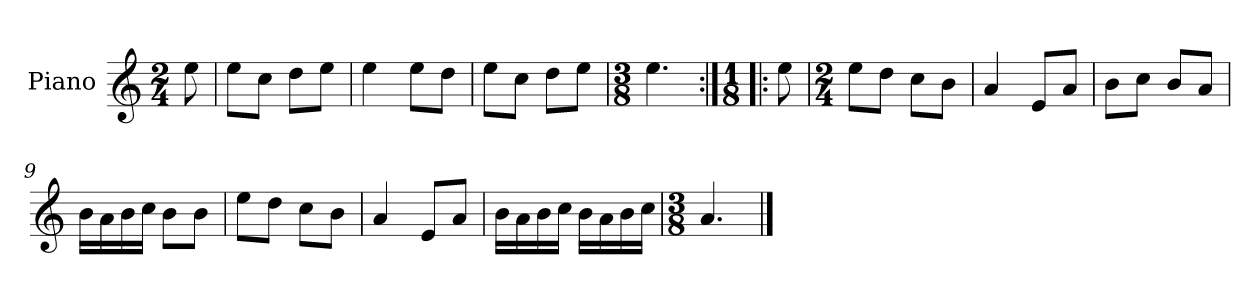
**kern
*part1
*staff1
*I"Piano
*I'Pno.
*clefG2
*k[]
*M2/4
=
8ee\
=1
8ee\L
8cc\J
8dd\L
8ee\J
=2
4ee\
8ee\L
8dd\J
=3
8ee\L
8cc\J
8dd\L
8ee\J
=4
*M3/8
4.ee\
=5:|!|:
*M1/8
8ee\
=6
*M2/4
8ee\L
8dd\J
8cc\L
8b\J
=7
4a/
8e/L
8a/J
=8
8b\L
8cc\J
8b/L
8a/J
=9
16b\LL
16a\
16b\
16cc\JJ
8b\L
8b\J
=10
8ee\L
8dd\J
8cc\L
8b\J
!!LO:LB:g=z
=11
4a/
8e/L
8a/J
=12
16b\LL
16a\
16b\
16cc\JJ
16b\LL
16a\
16b\
16cc\JJ
=13
*M3/8
4.a/
==
*-
